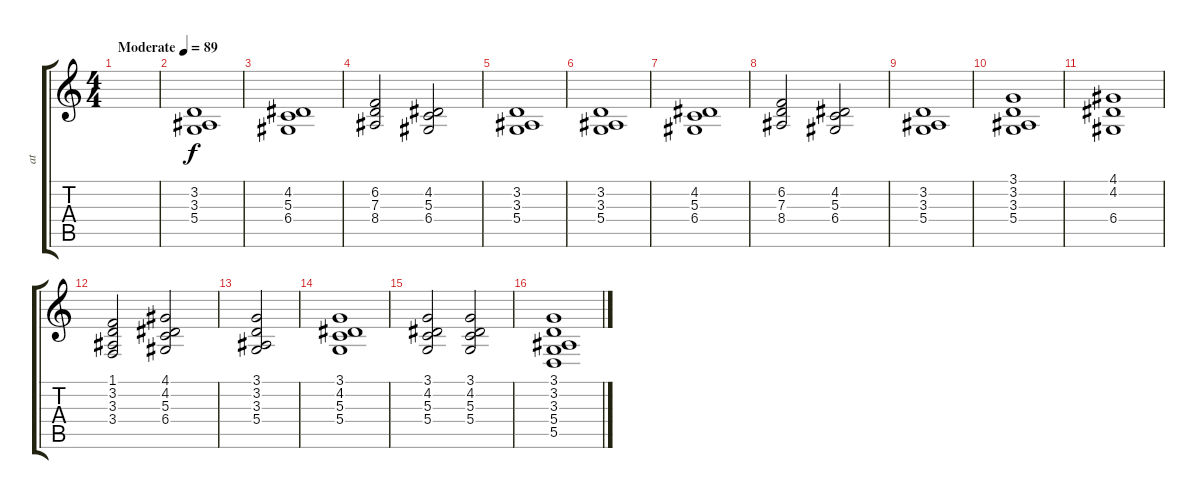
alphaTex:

\track ("at" "at") {solo instrument pad8sweep}
\staff {score tabs}
\tuning (E4 B3 G3 D3 A2 E2) {hide}
\ts (4 4)
\tempo (89 "Moderate")
\clef g2
\ks c
|
(3.2 3.3 5.4).1 |
(4.2 5.3 6.4).1 |
(6.2 7.3 8.4).2 (4.2 5.3 6.4).2 |
(3.2 3.3 5.4).1 |
(3.2 3.3 5.4).1 |
(4.2 5.3 6.4).1 |
(6.2 7.3 8.4).2 (4.2 5.3 6.4).2 |
(3.2 3.3 5.4).1 |
(3.1 3.2 3.3 5.4).1 |
(4.1 4.2 6.4).1 |
(1.1 3.2 3.3 3.4).2 (4.1 4.2 5.3 6.4).2 |
(3.1 3.2 3.3 5.4).2 |
(3.1 4.2 5.3 5.4).1 |
(3.1 4.2 5.3 5.4).2 (3.1 4.2 5.3 5.4).2 |
(3.1 3.2 3.3 5.4 5.5).1
